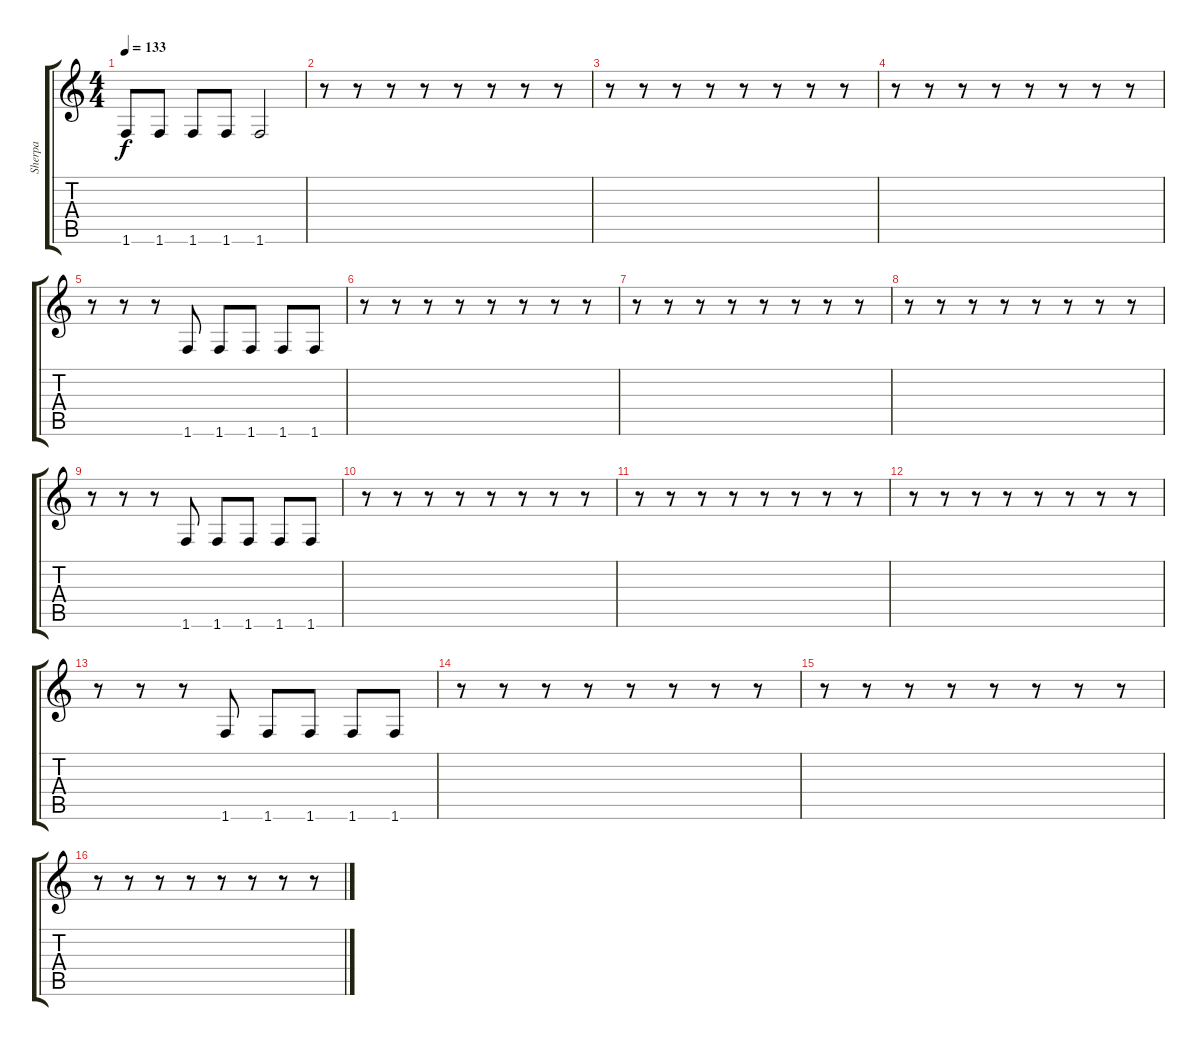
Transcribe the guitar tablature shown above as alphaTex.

\track ("Sherpa" "Sherpa") {instrument electricbasspick}
\staff {score tabs}
\tuning (E4 B3 G3 D3 A2 E2) {hide}
\ts (4 4)
\tempo 133
\clef g2
\ks c
1.6.8{dy f} 1.6.8 1.6.8 1.6.8 1.6.2 |
r.8 r.8 r.8 r.8 r.8 r.8 r.8 r.8 |
r.8 r.8 r.8 r.8 r.8 r.8 r.8 r.8 |
r.8 r.8 r.8 r.8 r.8 r.8 r.8 r.8 |
r.8 r.8 r.8 1.6.8 1.6.8 1.6.8 1.6.8 1.6.8 |
r.8 r.8 r.8 r.8 r.8 r.8 r.8 r.8 |
r.8 r.8 r.8 r.8 r.8 r.8 r.8 r.8 |
r.8 r.8 r.8 r.8 r.8 r.8 r.8 r.8 |
r.8 r.8 r.8 1.6.8 1.6.8 1.6.8 1.6.8 1.6.8 |
r.8 r.8 r.8 r.8 r.8 r.8 r.8 r.8 |
r.8 r.8 r.8 r.8 r.8 r.8 r.8 r.8 |
r.8 r.8 r.8 r.8 r.8 r.8 r.8 r.8 |
r.8 r.8 r.8 1.6.8 1.6.8 1.6.8 1.6.8 1.6.8 |
r.8 r.8 r.8 r.8 r.8 r.8 r.8 r.8 |
r.8 r.8 r.8 r.8 r.8 r.8 r.8 r.8 |
r.8 r.8 r.8 r.8 r.8 r.8 r.8 r.8
